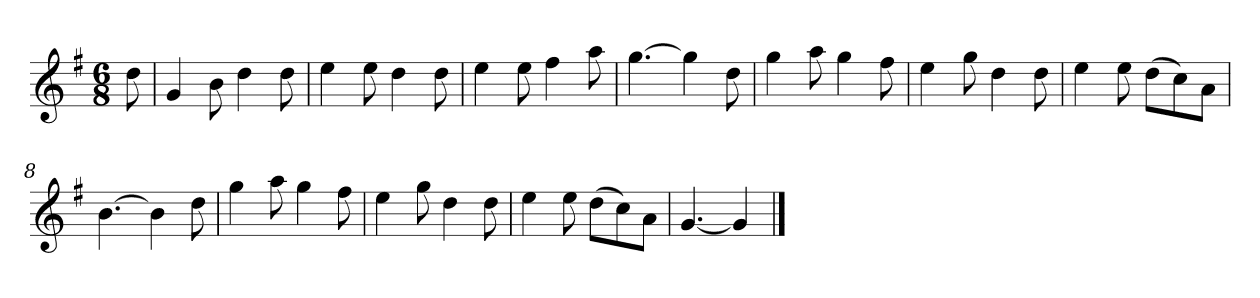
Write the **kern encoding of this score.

**kern
*part1
*staff1
*k[f#]
*M6/8
*MM120
=
8dd
=1
4g
8b
4dd
8dd
=2
4ee
8ee
4dd
8dd
=3
4ee
8ee
4ff#
8aa
=4
[4.gg
4gg]
8dd
=5
4gg
8aa
4gg
8ff#
=6
4ee
8gg
4dd
8dd
=7
4ee
8ee
(8ddL
8cc)
8aJ
=8
[4.b
4b]
8dd
=9
4gg
8aa
4gg
8ff#
=10
4ee
8gg
4dd
8dd
=11
4ee
8ee
(8ddL
8cc)
8aJ
=12
[4.g
4g]
==
*-
